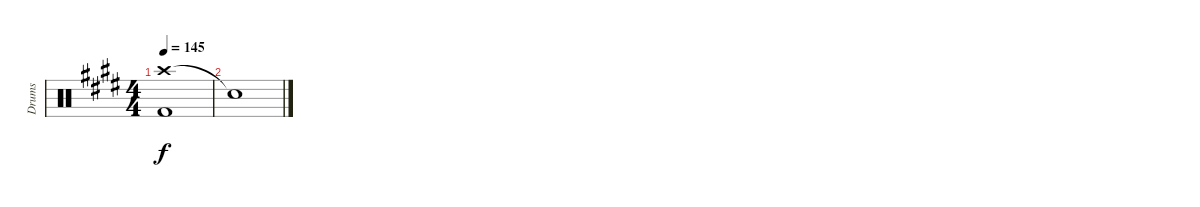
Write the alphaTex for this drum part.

\track ("Drums" "Drums") {instrument percussion}
\staff {score}
\articulation defaults
\ts (4 4)
\tempo 145
\clef neutral
\ks e
("Crash high (hit)" "Kick (hit) 2").1{dy f} |
"Snare (hit)"{t}.1
